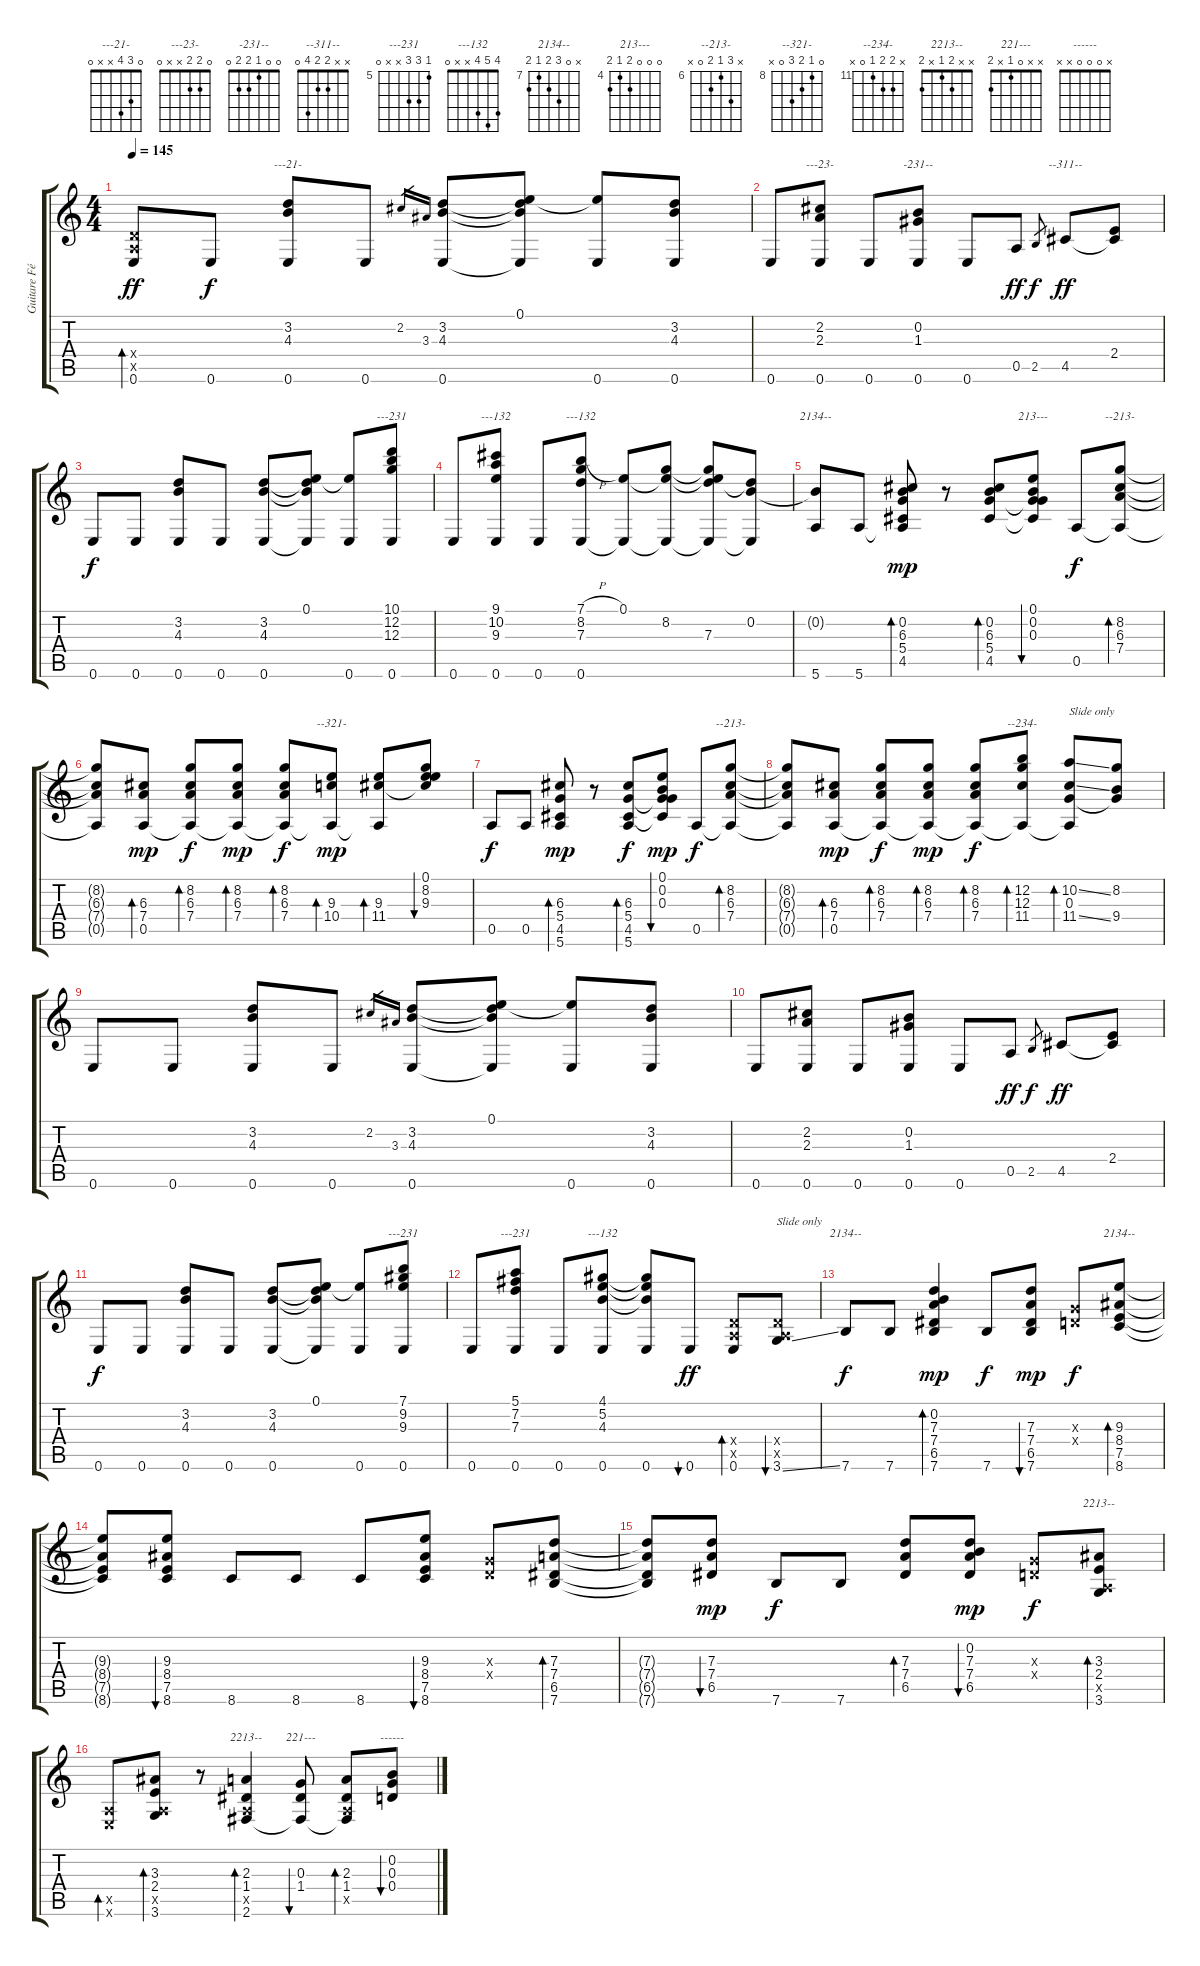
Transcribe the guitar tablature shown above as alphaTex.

\track ("Guitare Février 2002" "Guitare Fé") {instrument acousticguitarnylon}
\staff {score tabs}
\tuning (E4 B3 G3 D3 A2 E2) {hide}
\chord ("---21-" 0 3 4 x x 0)
\chord ("---23-" 0 2 2 x x 0)
\chord ("-231--" 0 0 1 2 2 0)
\chord ("--311--" x x 2 2 4 0)
\chord ("---231" 10 12 12 x x 0) {firstfret 10}
\chord ("---132" 9 10 9 x x 0) {firstfret 9}
\chord ("---132" 7 8 7 x x 0) {firstfret 7}
\chord ("2134--" 0 0 6 5 4 5) {firstfret 4}
\chord ("213---" 0 0 0 5 4 5) {firstfret 4}
\chord ("--213-" 0 8 6 7 0 x) {firstfret 6}
\chord ("--321-" 0 8 9 10 0 x) {firstfret 8}
\chord ("--213-" x 8 6 7 0 x) {firstfret 6}
\chord ("--234-" x 12 12 11 0 x) {firstfret 11}
\chord ("---231" 7 9 9 x x 0) {firstfret 7}
\chord ("---231" 5 7 7 x x 0) {firstfret 5}
\chord ("---132" 4 5 4 x x 0)
\chord ("2134--" x 0 7 7 6 7) {firstfret 6}
\chord ("2134--" x 0 9 8 7 8) {firstfret 7}
\chord ("2213--" x x 3 2 x 3)
\chord ("2213--" x x 2 1 x 2)
\chord ("221---" x x 0 1 x 2)
\chord ("------" x 0 0 0 x x)
\ts (4 4)
\tempo 145
\clef g2
\ks c
(0.4{x} 0.5{x} 0.6).8{bd 60 dy ff} 0.6.8{dy f} (3.2 4.3 0.6).8{ch "---21-"} 0.6.8 2.2.16{gr} 3.3.16{gr} (3.2 4.3 0.6).8 (0.1 3.2{t} 4.3{t} 0.6{t}).8 (0.1{t} 0.6).8 (3.2 4.3 0.6).8 |
0.6.8 (2.2 2.3 0.6).8{ch "---23-"} 0.6.8 (0.2 1.3 0.6).8{ch "-231--"} 0.6.8 0.5.8{dy ff} 2.5.8{gr dy f} 4.5.8{ch "--311--" dy ff} (2.4 4.5{t}).8 |
0.6.8{dy f} 0.6.8 (3.2 4.3 0.6).8 0.6.8 (3.2 4.3 0.6).8 (0.1 3.2{t} 4.3{t} 0.6{t}).8 (0.1{t} 0.6).8 (10.1 12.2 12.3 0.6).8{ch "---231"} |
0.6.8 (9.1 10.2 9.3 0.6).8{ch "---132"} 0.6.8 (7.1{h} 8.2 7.3 0.6).8{ch "---132"} (0.1 0.6{t}).8 (0.1{t} 8.2 0.6{t}).8 (0.1{t} 8.2{t} 7.3 0.6{t}).8 (0.2 7.3{t} 0.6{t}).8 |
(0.2{t} 5.6).8{ch "2134--"} 5.6.8 (0.2 6.3 5.4 4.5 5.6{t}).8{bd 30 dy mp} r.8 (0.2 6.3 5.4 4.5).8{bd 30} (0.1 0.2 0.3 5.4{t} 4.5{t}).8{bu 30 ch "213---"} 0.5.8{dy f} (8.2 6.3 7.4 0.5{t}).8{bd 30 ch "--213-"} |
(8.2{t} 6.3{t} 7.4{t} 0.5{t}).8 (6.3 7.4 0.5).8{bd 30 dy mp} (8.2 6.3 7.4 0.5{t}).8{bd 30 dy f} (8.2 6.3 7.4 0.5{t}).8{bd 30 dy mp} (8.2 6.3 7.4 0.5{t}).8{bd 30 dy f} (9.3 10.4 0.5{t}).8{bd 30 ch "--321-" dy mp} (9.3 11.4 0.5{t}).8{bd 30} (0.1 8.2 9.3 11.4{t}).8{bu 30} |
0.5.8{dy f} 0.5.8 (6.3 5.4 4.5 5.6).8{bd 30 dy mp} r.8 (6.3 5.4 4.5 5.6).8{bd 30 dy f} (0.1 0.2 0.3 5.4{t} 4.5{t}).8{bu 30 dy mp} 0.5.8{dy f} (8.2 6.3 7.4 0.5{t}).8{bd 30 ch "--213-"} |
(8.2{t} 6.3{t} 7.4{t} 0.5{t}).8 (6.3 7.4 0.5).8{bd 30 dy mp} (8.2 6.3 7.4 0.5{t}).8{bd 30 dy f} (8.2 6.3 7.4 0.5{t}).8{bd 30 dy mp} (8.2 6.3 7.4 0.5{t}).8{bd 30 dy f} (12.2 12.3 11.4 0.5{t}).8{bd 30 ch "--234-"} (10.2{ss} 0.3 11.4{ss} 0.5{t}).8{bd 30 txt "Slide only"} (8.2 0.3{t} 9.4).8 |
0.6.8 0.6.8 (3.2 4.3 0.6).8 0.6.8 2.2.16{gr} 3.3.16{gr} (3.2 4.3 0.6).8 (0.1 3.2{t} 4.3{t} 0.6{t}).8 (0.1{t} 0.6).8 (3.2 4.3 0.6).8 |
0.6.8 (2.2 2.3 0.6).8 0.6.8 (0.2 1.3 0.6).8 0.6.8 0.5.8{dy ff} 2.5.8{gr dy f} 4.5.8{dy ff} (2.4 4.5{t}).8 |
0.6.8{dy f} 0.6.8 (3.2 4.3 0.6).8 0.6.8 (3.2 4.3 0.6).8 (0.1 3.2{t} 4.3{t} 0.6{t}).8 (0.1{t} 0.6).8 (7.1 9.2 9.3 0.6).8{ch "---231"} |
0.6.8 (5.1 7.2 7.3 0.6).8{ch "---231"} 0.6.8 (4.1 5.2 4.3 0.6).8{ch "---132"} (4.1{t} 5.2{t} 4.3{t} 0.6).8 0.6.8{bu 60 dy ff} (0.4{x} 0.5{x} 0.6).8{bd 60} (0.4{x} 0.5{x} 3.6{ss}).8{bu 60 txt "Slide only"} |
7.6.8{ch "2134--" dy f} 7.6.8 (0.2 7.3 7.4 6.5 7.6).4{bd 30 dy mp} 7.6.8{dy f} (7.3 7.4 6.5 7.6).8{bu 30 dy mp} (0.3{x} 0.4{x}).8{dy f} (9.3 8.4 7.5 8.6).8{bd 30 ch "2134--"} |
(9.3{t} 8.4{t} 7.5{t} 8.6{t}).8 (9.3 8.4 7.5 8.6).8{bu 30} 8.6.8 8.6.8 8.6.8 (9.3 8.4 7.5 8.6).8{bu 30} (0.3{x} 0.4{x}).8 (7.3 7.4 6.5 7.6).8{bd 30} |
(7.3{t} 7.4{t} 6.5{t} 7.6{t}).8 (7.3 7.4 6.5).8{bu 30 dy mp} 7.6.8{dy f} 7.6.8 (7.3 7.4 6.5).8{bd 30} (0.2 7.3 7.4 6.5).8{bu 30 dy mp} (0.3{x} 0.4{x}).8{dy f} (3.3 2.4 0.5{x} 3.6).8{bd 30 ch "2213--"} |
(0.5{x} 0.6{x}).8{bd 30} (3.3 2.4 0.5{x} 3.6).8{bd 30} r.8 (2.3 1.4 0.5{x} 2.6).4{bd 30 ch "2213--"} (0.3 1.4 2.6{t}).8{bu 30 ch "221---"} (2.3 1.4 0.5{x} 2.6{t}).8{bd 30} (0.2 0.3 0.4).8{bu 30 ch "------"}
